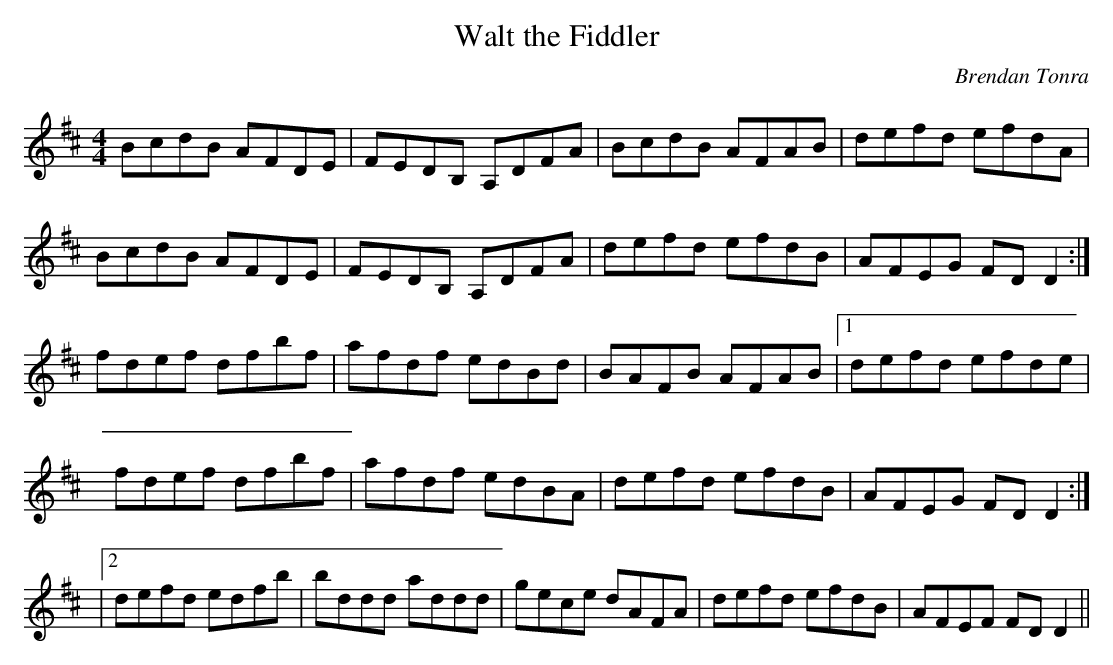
X:1
T: Walt the Fiddler
C: Brendan Tonra
M: 4/4
L: 1/8
K: D
BcdB AFDE|FEDB, A,DFA |BcdB AFAB |defd efdA |
BcdB AFDE|FEDB, A,DFA |defd efdB |AFEG FD D2 :|
fdef dfbf|afdf edBd |BAFB AFAB |1 defd efde |
fdef dfbf|afdf edBA |defd efdB |AFEG FD D2 :|
|2 defd edfb|bddd addd|gece dAFA|defd efdB|\
AFEF FD D2 ||
